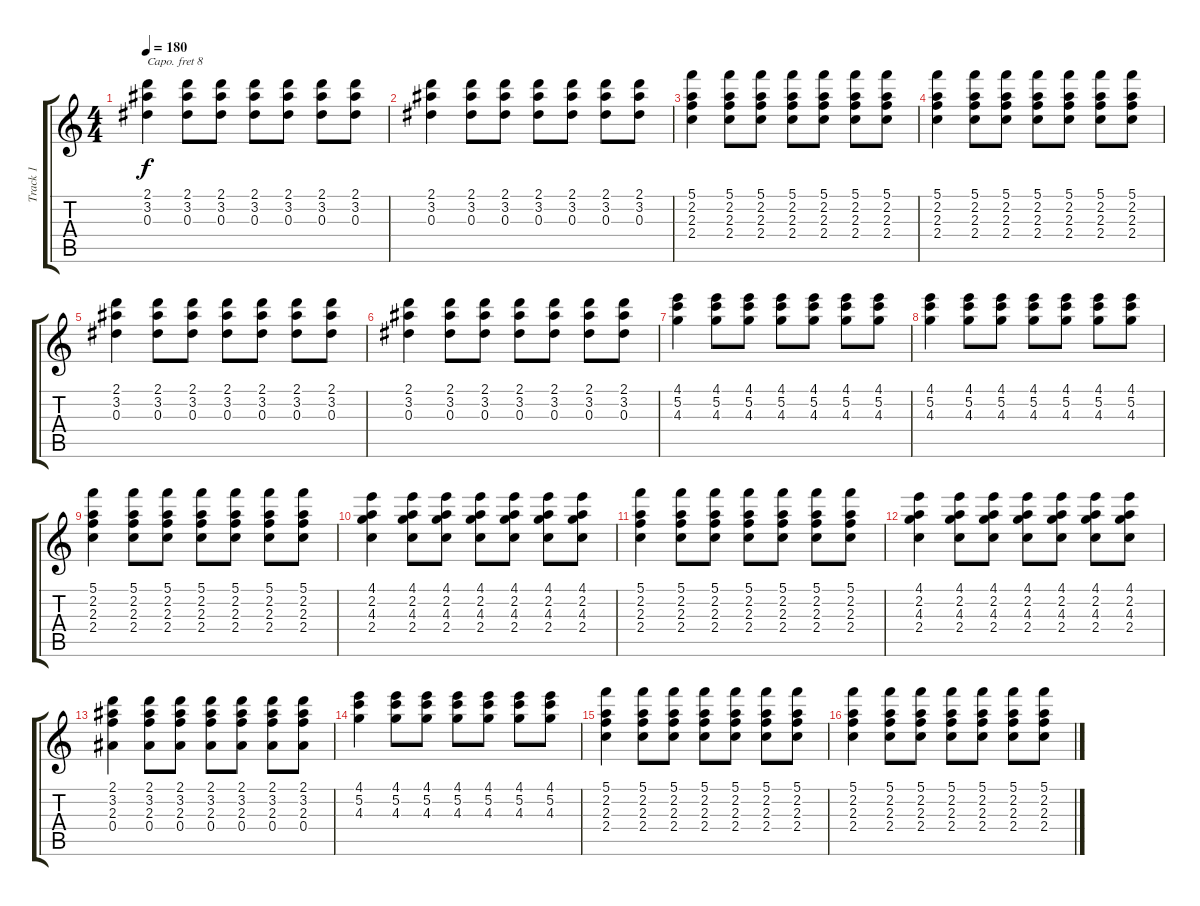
\track ("Track 1" "Track 1") {instrument acousticguitarnylon}
\staff {score tabs}
\capo 8
\tuning (E4 B3 G3 D3 A2 E2) {hide}
\ts (4 4)
\tempo 180
\clef g2
\ks c
(2.1 3.2 0.3).4{dy f} (2.1 3.2 0.3).8 (2.1 3.2 0.3).8 (2.1 3.2 0.3).8 (2.1 3.2 0.3).8 (2.1 3.2 0.3).8 (2.1 3.2 0.3).8 |
(2.1 3.2 0.3).4 (2.1 3.2 0.3).8 (2.1 3.2 0.3).8 (2.1 3.2 0.3).8 (2.1 3.2 0.3).8 (2.1 3.2 0.3).8 (2.1 3.2 0.3).8 |
(5.1 2.2 2.3 2.4).4 (5.1 2.2 2.3 2.4).8 (5.1 2.2 2.3 2.4).8 (5.1 2.2 2.3 2.4).8 (5.1 2.2 2.3 2.4).8 (5.1 2.2 2.3 2.4).8 (5.1 2.2 2.3 2.4).8 |
(5.1 2.2 2.3 2.4).4 (5.1 2.2 2.3 2.4).8 (5.1 2.2 2.3 2.4).8 (5.1 2.2 2.3 2.4).8 (5.1 2.2 2.3 2.4).8 (5.1 2.2 2.3 2.4).8 (5.1 2.2 2.3 2.4).8 |
(2.1 3.2 0.3).4 (2.1 3.2 0.3).8 (2.1 3.2 0.3).8 (2.1 3.2 0.3).8 (2.1 3.2 0.3).8 (2.1 3.2 0.3).8 (2.1 3.2 0.3).8 |
(2.1 3.2 0.3).4 (2.1 3.2 0.3).8 (2.1 3.2 0.3).8 (2.1 3.2 0.3).8 (2.1 3.2 0.3).8 (2.1 3.2 0.3).8 (2.1 3.2 0.3).8 |
(4.1 5.2 4.3).4 (4.1 5.2 4.3).8 (4.1 5.2 4.3).8 (4.1 5.2 4.3).8 (4.1 5.2 4.3).8 (4.1 5.2 4.3).8 (4.1 5.2 4.3).8 |
(4.1 5.2 4.3).4 (4.1 5.2 4.3).8 (4.1 5.2 4.3).8 (4.1 5.2 4.3).8 (4.1 5.2 4.3).8 (4.1 5.2 4.3).8 (4.1 5.2 4.3).8 |
(5.1 2.2 2.3 2.4).4 (5.1 2.2 2.3 2.4).8 (5.1 2.2 2.3 2.4).8 (5.1 2.2 2.3 2.4).8 (5.1 2.2 2.3 2.4).8 (5.1 2.2 2.3 2.4).8 (5.1 2.2 2.3 2.4).8 |
(4.1 2.2 4.3 2.4).4 (4.1 2.2 4.3 2.4).8 (4.1 2.2 4.3 2.4).8 (4.1 2.2 4.3 2.4).8 (4.1 2.2 4.3 2.4).8 (4.1 2.2 4.3 2.4).8 (4.1 2.2 4.3 2.4).8 |
(5.1 2.2 2.3 2.4).4 (5.1 2.2 2.3 2.4).8 (5.1 2.2 2.3 2.4).8 (5.1 2.2 2.3 2.4).8 (5.1 2.2 2.3 2.4).8 (5.1 2.2 2.3 2.4).8 (5.1 2.2 2.3 2.4).8 |
(4.1 2.2 4.3 2.4).4 (4.1 2.2 4.3 2.4).8 (4.1 2.2 4.3 2.4).8 (4.1 2.2 4.3 2.4).8 (4.1 2.2 4.3 2.4).8 (4.1 2.2 4.3 2.4).8 (4.1 2.2 4.3 2.4).8 |
(2.1 3.2 2.3 0.4).4 (2.1 3.2 2.3 0.4).8 (2.1 3.2 2.3 0.4).8 (2.1 3.2 2.3 0.4).8 (2.1 3.2 2.3 0.4).8 (2.1 3.2 2.3 0.4).8 (2.1 3.2 2.3 0.4).8 |
(4.1 5.2 4.3).4 (4.1 5.2 4.3).8 (4.1 5.2 4.3).8 (4.1 5.2 4.3).8 (4.1 5.2 4.3).8 (4.1 5.2 4.3).8 (4.1 5.2 4.3).8 |
(5.1 2.2 2.3 2.4).4 (5.1 2.2 2.3 2.4).8 (5.1 2.2 2.3 2.4).8 (5.1 2.2 2.3 2.4).8 (5.1 2.2 2.3 2.4).8 (5.1 2.2 2.3 2.4).8 (5.1 2.2 2.3 2.4).8 |
(5.1 2.2 2.3 2.4).4 (5.1 2.2 2.3 2.4).8 (5.1 2.2 2.3 2.4).8 (5.1 2.2 2.3 2.4).8 (5.1 2.2 2.3 2.4).8 (5.1 2.2 2.3 2.4).8 (5.1 2.2 2.3 2.4).8
